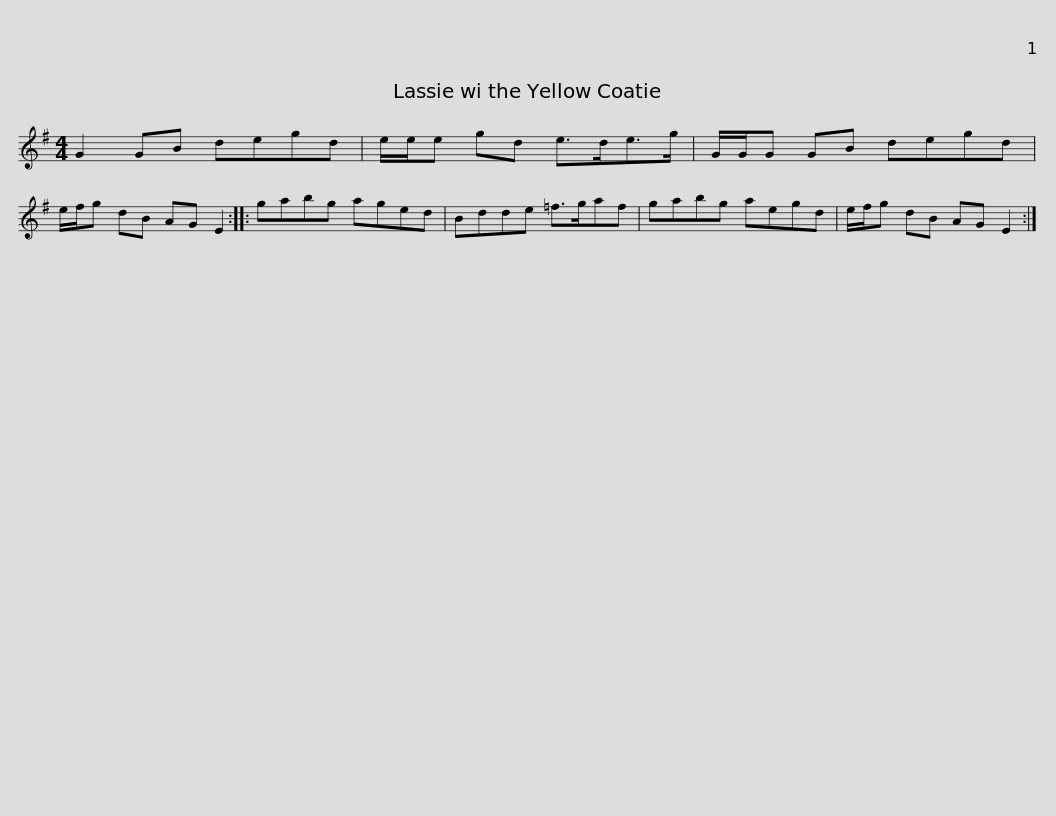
X:1
L:1/8
M:4/4
I:linebreak $
K:G
V:1 treble
V:1
 G2 GB degd | e/e/e gd e>de>g | G/G/G GB degd | e/f/g dB AG E2 :: gabg aged |$ %5
 Bdde =f>gaf | gabg aegd | e/f/g dB AG E2 :| %8
